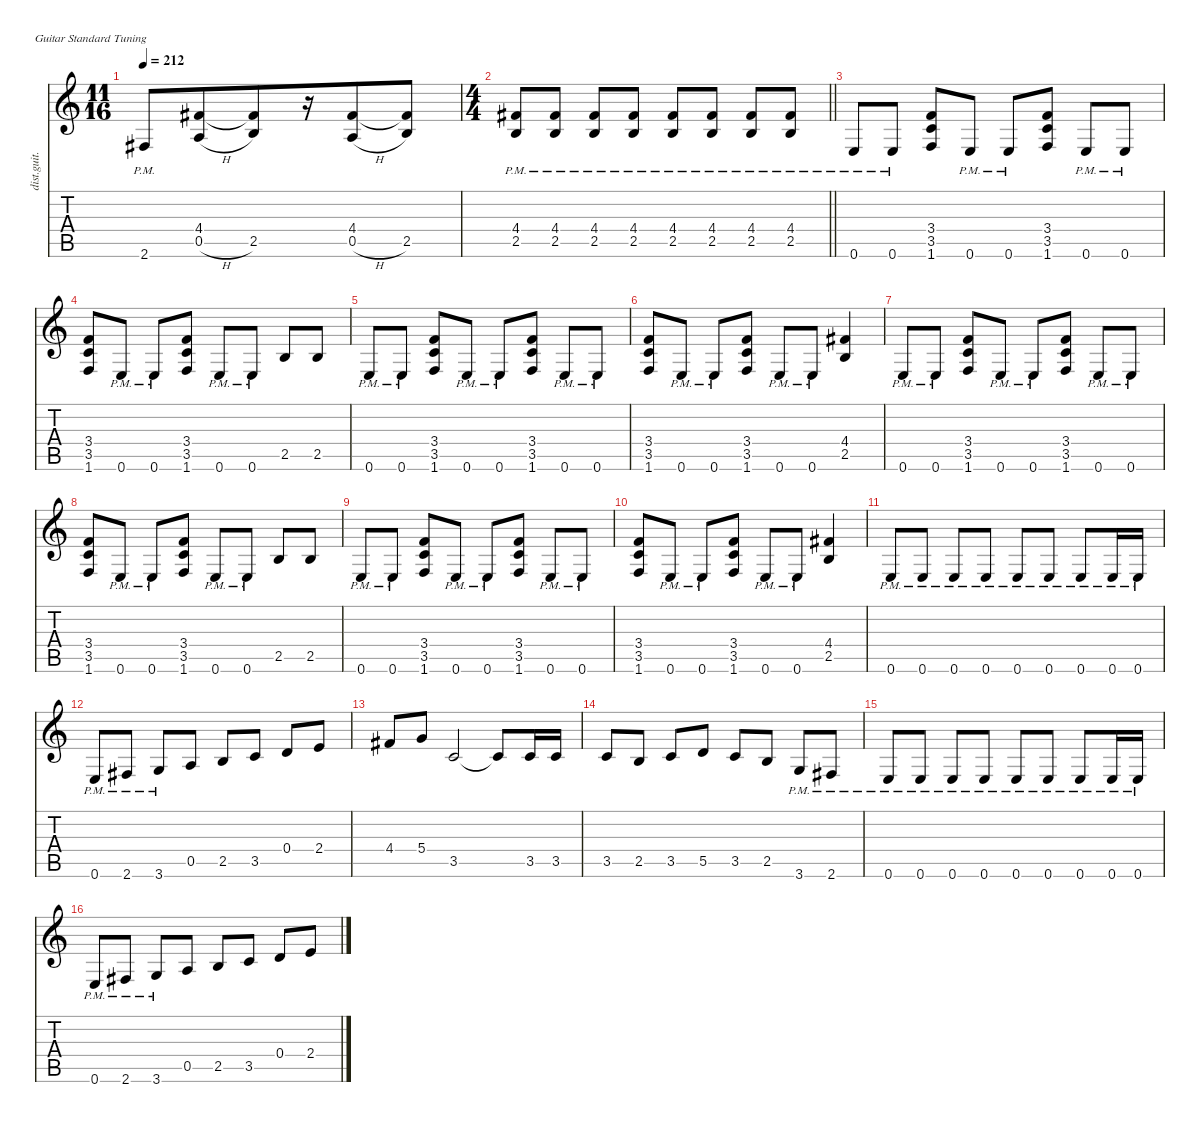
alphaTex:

\defaultSystemsLayout 4
\hideDynamics
\bracketExtendMode nobrackets
\otherSystemsTrackNameOrientation horizontal
\track ("James Hetfield" "dist.guit.") {instrument distortionguitar}
\staff {score tabs}
\tuning (E4 B3 G3 D3 A2 E2)
\ts (11 16)
\beaming (8 5)
\tempo 212
\clef g2
\ks c
2.6{pm acc #}.8{dy fff} (4.4{acc #} 0.5{h}).8 (4.4{t acc #} 2.5).8{dy f} r.16 (4.4{acc #} 0.5{h}).8{dy fff} (4.4{t acc #} 2.5).8{dy f} |
\ts (4 4)
\beaming (8 2 2 2 2)
\barLineRight lightlight
(4.4{pm acc #} 2.5{pm}).8 (4.4{pm acc #} 2.5{pm}).8 (4.4{pm acc #} 2.5{pm}).8 (4.4{pm acc #} 2.5{pm}).8 (4.4{pm acc #} 2.5{pm}).8 (4.4{pm acc #} 2.5{pm}).8 (4.4{pm acc #} 2.5{pm}).8 (4.4{pm acc #} 2.5{pm}).8 |
0.6{pm}.8{dy fff} 0.6{pm}.8 (3.4 3.5 1.6).8 0.6{pm}.8 0.6{pm}.8 (3.4 3.5 1.6).8 0.6{pm}.8 0.6{pm}.8 |
(3.4 3.5 1.6).8 0.6{pm}.8 0.6{pm}.8 (3.4 3.5 1.6).8 0.6{pm}.8 0.6{pm}.8 2.5.8 2.5.8 |
0.6{pm}.8 0.6{pm}.8 (3.4 3.5 1.6).8 0.6{pm}.8 0.6{pm}.8 (3.4 3.5 1.6).8 0.6{pm}.8 0.6{pm}.8 |
(3.4 3.5 1.6).8 0.6{pm}.8 0.6{pm}.8 (3.4 3.5 1.6).8 0.6{pm}.8 0.6{pm}.8 (4.4{acc #} 2.5).4 |
0.6{pm}.8 0.6{pm}.8 (3.4 3.5 1.6).8 0.6{pm}.8 0.6{pm}.8 (3.4 3.5 1.6).8 0.6{pm}.8 0.6{pm}.8 |
(3.4 3.5 1.6).8 0.6{pm}.8 0.6{pm}.8 (3.4 3.5 1.6).8 0.6{pm}.8 0.6{pm}.8 2.5.8 2.5.8 |
0.6{pm}.8 0.6{pm}.8 (3.4 3.5 1.6).8 0.6{pm}.8 0.6{pm}.8 (3.4 3.5 1.6).8 0.6{pm}.8 0.6{pm}.8 |
(3.4 3.5 1.6).8 0.6{pm}.8 0.6{pm}.8 (3.4 3.5 1.6).8 0.6{pm}.8 0.6{pm}.8 (4.4{acc #} 2.5).4 |
0.6{pm}.8 0.6{pm}.8 0.6{pm}.8 0.6{pm}.8 0.6{pm}.8 0.6{pm}.8 0.6{pm}.8 0.6{pm}.16 0.6{pm}.16 |
0.6{pm}.8 2.6{pm acc #}.8 3.6{pm}.8 0.5.8 2.5.8 3.5.8 0.4.8 2.4.8 |
4.4{acc #}.8 5.4.8 3.5.2 3.5{t}.8{dy f} 3.5.16{dy fff} 3.5.16 |
3.5.8 2.5.8 3.5.8 5.5.8 3.5.8 2.5.8 3.6{pm}.8 2.6{pm acc #}.8 |
0.6{pm}.8 0.6{pm}.8 0.6{pm}.8 0.6{pm}.8 0.6{pm}.8 0.6{pm}.8 0.6{pm}.8 0.6{pm}.16 0.6{pm}.16{dy f} |
0.6{pm}.8{dy fff} 2.6{pm acc #}.8 3.6{pm}.8 0.5.8 2.5.8 3.5.8 0.4.8 2.4.8
